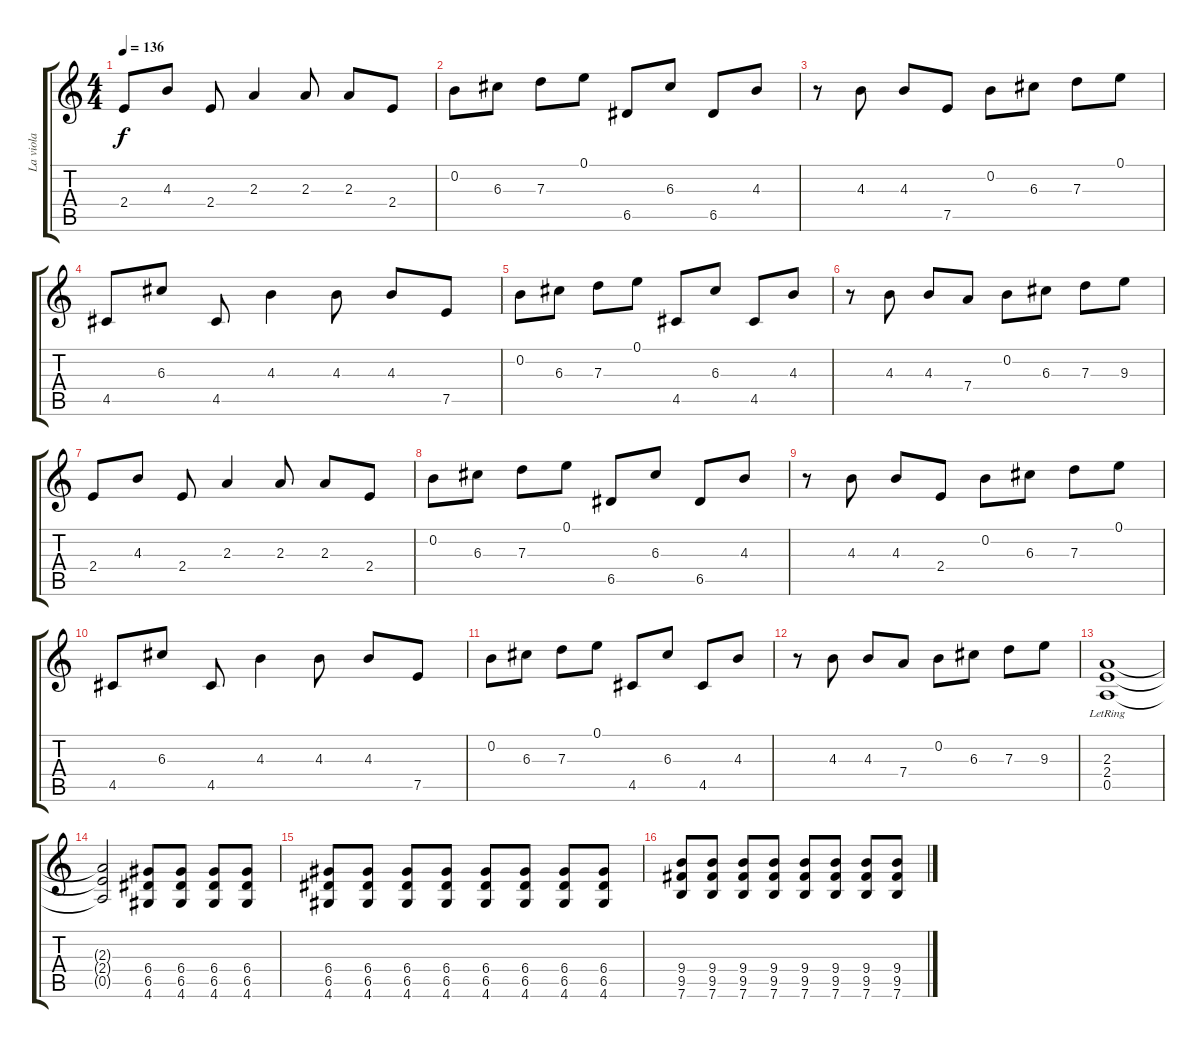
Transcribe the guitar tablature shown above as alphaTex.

\track ("La viola " "La viola ") {instrument distortionguitar}
\staff {score tabs}
\tuning (E4 B3 G3 D3 A2 E2) {hide}
\ts (4 4)
\tempo 136
\clef g2
\ks c
2.4.8{dy f instrument distortionguitar} 4.3.8 2.4.8 2.3.4 2.3.8 2.3.8 2.4.8 |
0.2.8 6.3.8 7.3.8 0.1.8 6.5.8 6.3.8 6.5.8 4.3.8 |
r.8 4.3.8 4.3.8 7.5.8 0.2.8 6.3.8 7.3.8 0.1.8 |
4.5.8 6.3.8 4.5.8 4.3.4 4.3.8 4.3.8 7.5.8 |
0.2.8 6.3.8 7.3.8 0.1.8 4.5.8 6.3.8 4.5.8 4.3.8 |
r.8 4.3.8 4.3.8 7.4.8 0.2.8 6.3.8 7.3.8 9.3.8 |
2.4.8 4.3.8 2.4.8 2.3.4 2.3.8 2.3.8 2.4.8 |
0.2.8 6.3.8 7.3.8 0.1.8 6.5.8 6.3.8 6.5.8 4.3.8 |
r.8 4.3.8 4.3.8 2.4.8 0.2.8 6.3.8 7.3.8 0.1.8 |
4.5.8 6.3.8 4.5.8 4.3.4 4.3.8 4.3.8 7.5.8 |
0.2.8 6.3.8 7.3.8 0.1.8 4.5.8 6.3.8 4.5.8 4.3.8 |
r.8 4.3.8 4.3.8 7.4.8 0.2.8 6.3.8 7.3.8 9.3.8 |
(2.3{lr} 2.4{lr} 0.5{lr}).1 |
(2.3{t} 2.4{t} 0.5{t}).2 (6.4 6.5 4.6).8 (6.4 6.5 4.6).8 (6.4 6.5 4.6).8 (6.4 6.5 4.6).8 |
(6.4 6.5 4.6).8 (6.4 6.5 4.6).8 (6.4 6.5 4.6).8 (6.4 6.5 4.6).8 (6.4 6.5 4.6).8 (6.4 6.5 4.6).8 (6.4 6.5 4.6).8 (6.4 6.5 4.6).8 |
(9.4 9.5 7.6).8 (9.4 9.5 7.6).8 (9.4 9.5 7.6).8 (9.4 9.5 7.6).8 (9.4 9.5 7.6).8 (9.4 9.5 7.6).8 (9.4 9.5 7.6).8 (9.4 9.5 7.6).8
